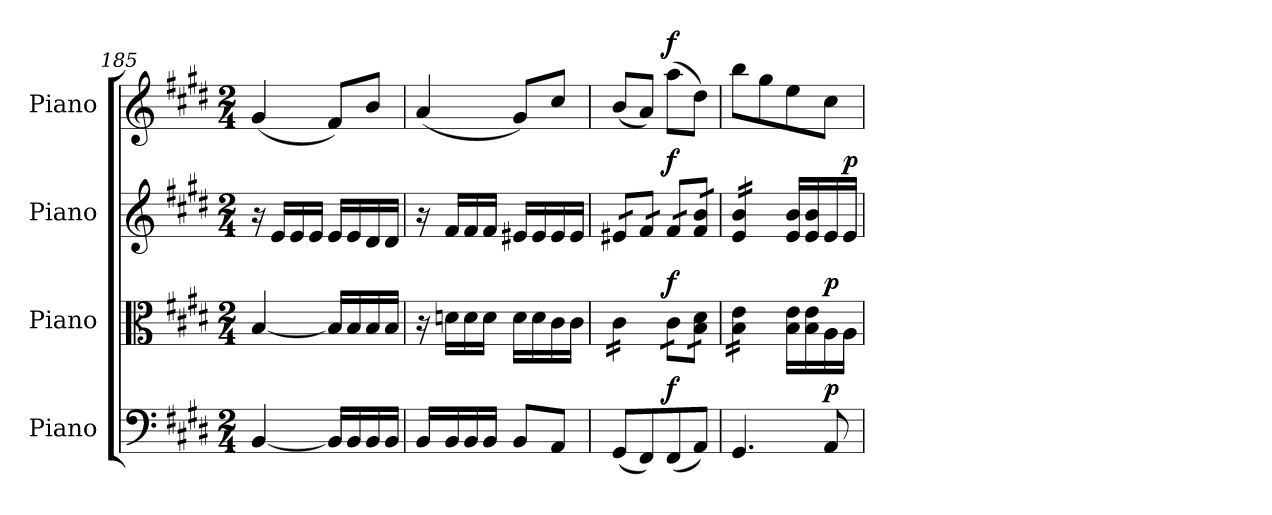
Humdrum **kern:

**kern	**dynam	**kern	**dynam	**kern	**dynam	**kern	**dynam
*part4	*part4	*part3	*part3	*part2	*part2	*part1	*part1
*staff4	*staff4	*staff3	*staff3	*staff2	*staff2	*staff1	*staff1
*I"Piano	*	*I"Piano	*	*I"Piano	*	*I"Piano	*
*I'Pno	*	*I'Pno	*	*I'Pno	*	*I'Pno	*
*clefF4	*	*clefC3	*	*clefG2	*	*clefG2	*
*k[f#c#g#d#]	*	*k[f#c#g#d#]	*	*k[f#c#g#d#]	*	*k[f#c#g#d#]	*
*M2/4	*	*M2/4	*	*M2/4	*	*M2/4	*
=185	=185	=185	=185	=185	=185	=185	=185
[4BB/	.	[4B/	.	16r	.	(4g#/	.
.	.	.	.	16e/LL	.	.	.
.	.	.	.	16e/	.	.	.
.	.	.	.	16e/JJ	.	.	.
16BB/LL]	.	16B/LL]	.	16e/LL	.	8f#/L)	.
16BB/	.	16B/	.	16e/	.	.	.
16BB/	.	16B/	.	16d#/	.	8b/J	.
16BB/JJ	.	16B/JJ	.	16d#/JJ	.	.	.
=186	=186	=186	=186	=186	=186	=186	=186
16BB/LL	.	16r	.	16r	.	(4a/	.
16BB/	.	16dn\LL	.	16f#/LL	.	.	.
16BB/	.	16d\	.	16f#/	.	.	.
16BB/JJ	.	16d\JJ	.	16f#/JJ	.	.	.
8BB/L	.	16d\LL	.	16e#X/LL	.	8g#/L)	.
.	.	16d\	.	16e#/	.	.	.
8AA/J	.	16c#\	.	16e#/	.	8cc#/J	.
.	.	16c#\JJ	.	16e#/JJ	.	.	.
!!LO:PB:g=z
=187	=187	=187	=187	=187	=187	=187	=187
*	*	*tremolo	*	*	*	*	*
*	*	*	*	*tremolo	*	*	*
(8GG#/L	.	16c#\LL	.	16e#X/LL	.	(8b/L	.
.	.	16c#\	.	16e#X/	.	.	.
8FF#/)	.	16c#\	.	16f#/	.	8a/J)	.
.	.	16c#\JJ	.	16f#/JJ	.	.	.
!	!LO:DY:a	!	!LO:DY:a	!	!LO:DY:a	!	!LO:DY:a
(8FF#/	f	16c#\LL	f	16f#/LL	f	(8aa\L	f
.	.	16c#\	.	16f#/	.	.	.
8AA/J)	.	16B\ 16d#\	.	16f#/ 16b/	.	8dd#\J)	.
.	.	16B\ 16d#\JJ	.	16f#/ 16b/JJ	.	.	.
=188	=188	=188	=188	=188	=188	=188	=188
4.GG#/	.	16B\ 16e\LL	.	16e/ 16b/LL	.	8bb\L	.
.	.	16B\ 16e\	.	16e/ 16b/	.	.	.
.	.	16B\ 16e\	.	16e/ 16b/	.	8gg#\	.
.	.	16B\ 16e\JJ	.	16e/ 16b/JJ	.	.	.
*	*	*	*	*Xtremolo	*	*	*
*	*	*Xtremolo	*	*	*	*	*
.	.	16B\ 16e\LL	.	16e/ 16b/LL	.	8ee\	.
.	.	16B\ 16e\	.	16e/ 16b/	.	.	.
!	!LO:DY:a	!	!LO:DY:a	!	!	!	!
8AA/	p	16A\	p	16e/	.	8cc#\J	.
!	!	!	!	!	!LO:DY:a	!	!
.	.	16A\JJ	.	16e/JJ	p	.	.
=	=	=	=	=	=	=	=
*-	*-	*-	*-	*-	*-	*-	*-
